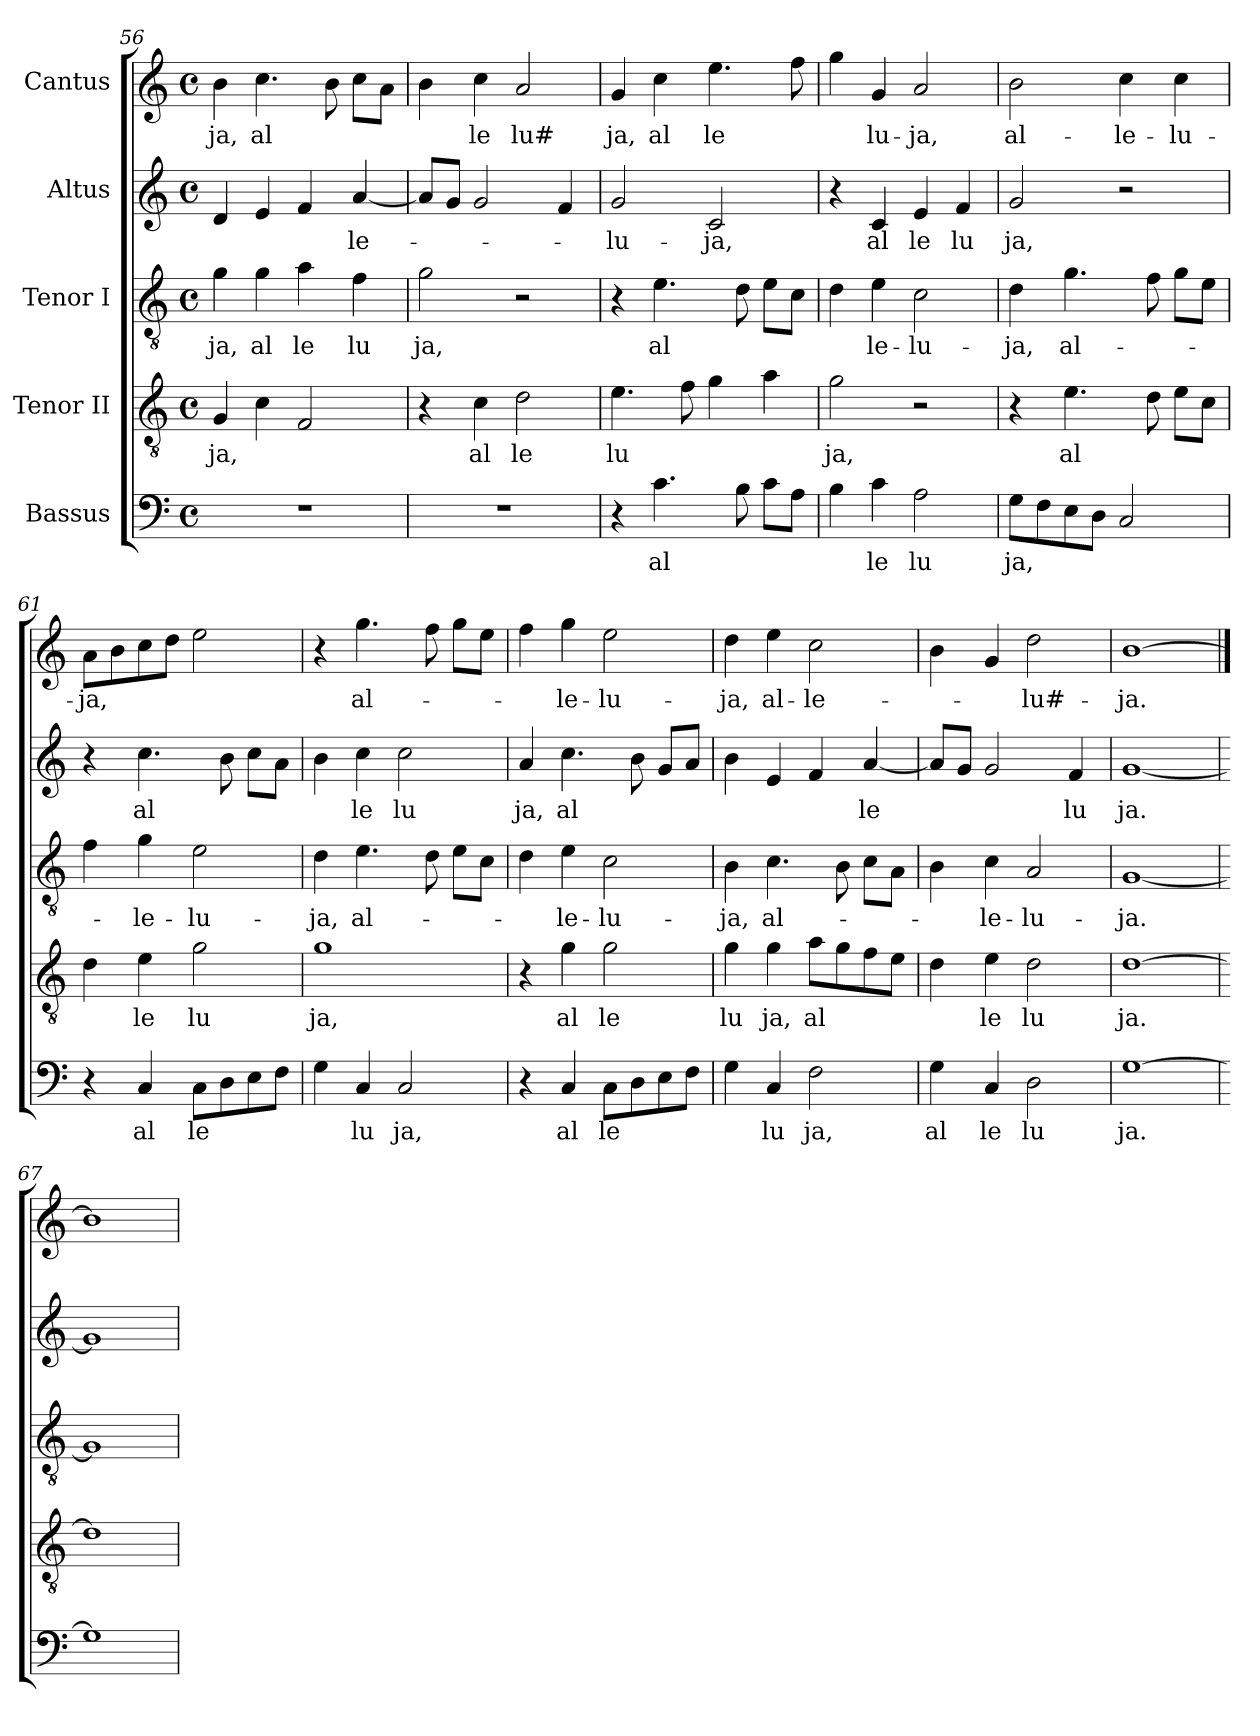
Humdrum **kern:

**kern	**text	**kern	**text	**kern	**text	**kern	**text	**kern	**text
*part5	*part5	*part4	*part4	*part3	*part3	*part2	*part2	*part1	*part1
*staff5	*staff5	*staff4	*staff4	*staff3	*staff3	*staff2	*staff2	*staff1	*staff1
*I"Bassus	*	*I"Tenor II	*	*I"Tenor I	*	*I"Altus	*	*I"Cantus	*
*clefF4	*	*clefGv2	*	*clefGv2	*	*clefG2	*	*clefG2	*
*M4/4	*	*M4/4	*	*M4/4	*	*M4/4	*	*M4/4	*
*met(c)	*	*met(c)	*	*met(c)	*	*met(c)	*	*met(c)	*
=56	=56	=56	=56	=56	=56	=56	=56	=56	=56
!	!	!	!LO:LY:b:cj	!	!LO:LY:b:cj	!	!	!	!LO:LY:b:cj
1r	.	4G/	ja,	4g\	ja,	4d/	.	4b\	ja,
!	!	!	!	!	!LO:LY:b:cj	!	!	!	!LO:LY:b:cj
.	.	4c\	.	4g\	al	4e/	.	4.cc\	al
!	!	!	!	!	!LO:LY:b:cj	!	!	!	!
.	.	2F/	.	4a\	le	4f/	.	.	.
.	.	.	.	.	.	.	.	8b\	.
!	!	!	!	!	!LO:LY:b:cj	!	!LO:LY:b:cj	!	!
.	.	.	.	4f\	lu	[<4a/	-le-	8cc\L	.
.	.	.	.	.	.	.	.	8a\J	.
=57	=57	=57	=57	=57	=57	=57	=57	=57	=57
!	!	!	!	!	!LO:LY:b:cj	!	!	!	!
1r	.	4r	.	2g\	ja,	8a/L]	.	4b\	.
.	.	.	.	.	.	8g/J	.	.	.
!	!	!	!LO:LY:b:cj	!	!	!	!	!	!LO:LY:b:cj
.	.	4c\	al	.	.	2g/	.	4cc\	le
!	!	!	!LO:LY:b:cj	!	!	!	!	!	!LO:LY:b:cj
.	.	2d\	le	2r	.	.	.	2a/	lu#
.	.	.	.	.	.	4f/	.	.	.
=58	=58	=58	=58	=58	=58	=58	=58	=58	=58
!	!	!	!LO:LY:b:cj	!	!	!	!LO:LY:b:cj	!	!LO:LY:b:cj
4r	.	4.e\	lu	4r	.	2g/	-lu-	4g/	ja,
!	!LO:LY:b:cj	!	!	!	!LO:LY:b:cj	!	!	!	!LO:LY:b:cj
4.c\	al	.	.	4.e\	al	.	.	4cc\	al
.	.	8f\	.	.	.	.	.	.	.
!	!	!	!	!	!	!	!LO:LY:b:cj	!	!LO:LY:b:cj
.	.	4g\	.	.	.	2c/	-ja,	4.ee\	le
8B\	.	.	.	8d\	.	.	.	.	.
8c\L	.	4a\	.	8e\L	.	.	.	.	.
8A\J	.	.	.	8c\J	.	.	.	8ff\	.
!!LO:LB:g=z
=59	=59	=59	=59	=59	=59	=59	=59	=59	=59
!	!	!	!LO:LY:b:cj	!	!	!	!	!	!
4B\	.	2g\	ja,	4d\	.	4r	.	4gg\	.
!	!LO:LY:b:cj	!	!	!	!LO:LY:b:cj	!	!LO:LY:b:cj	!	!LO:LY:b:cj
4c\	le	.	.	4e\	le-	4c/	al	4g/	lu-
!	!LO:LY:b:cj	!	!	!	!LO:LY:b:cj	!	!LO:LY:b:cj	!	!LO:LY:b:cj
2A\	lu	2r	.	2c\	-lu-	4e/	le	2a/	-ja,
!	!	!	!	!	!	!	!LO:LY:b:cj	!	!
.	.	.	.	.	.	4f/	lu	.	.
=60	=60	=60	=60	=60	=60	=60	=60	=60	=60
!	!LO:LY:b:cj	!	!	!	!LO:LY:b:cj	!	!LO:LY:b:cj	!	!LO:LY:b:cj
8G\L	ja,	4r	.	4d\	-ja,	2g/	ja,	2b\	al-
8F\	.	.	.	.	.	.	.	.	.
!	!	!	!LO:LY:b:cj	!	!LO:LY:b:cj	!	!	!	!
8E\	.	4.e\	al	4.g\	al-	.	.	.	.
8D\J	.	.	.	.	.	.	.	.	.
!	!	!	!	!	!	!	!	!	!LO:LY:b:cj
2C/	.	.	.	.	.	2r	.	4cc\	-le-
.	.	8d\	.	8f\	.	.	.	.	.
!	!	!	!	!	!	!	!	!	!LO:LY:b:cj
.	.	8e\L	.	8g\L	.	.	.	4cc\	-lu-
.	.	8c\J	.	8e\J	.	.	.	.	.
=61	=61	=61	=61	=61	=61	=61	=61	=61	=61
!	!	!	!	!	!	!	!	!	!LO:LY:b:cj
4r	.	4d\	.	4f\	.	4r	.	8a\L	-ja,
.	.	.	.	.	.	.	.	8b\	.
!	!LO:LY:b:cj	!	!LO:LY:b:cj	!	!LO:LY:b:cj	!	!LO:LY:b:cj	!	!
4C/	al	4e\	le	4g\	-le-	4.cc\	al	8cc\	.
.	.	.	.	.	.	.	.	8dd\J	.
!	!LO:LY:b:cj	!	!LO:LY:b:cj	!	!LO:LY:b:cj	!	!	!	!
8C\L	le	2g\	lu	2e\	-lu-	.	.	2ee\	.
8D\	.	.	.	.	.	8b\	.	.	.
8E\	.	.	.	.	.	8cc\L	.	.	.
8F\J	.	.	.	.	.	8a\J	.	.	.
=62	=62	=62	=62	=62	=62	=62	=62	=62	=62
!	!	!	!LO:LY:b:cj	!	!LO:LY:b:cj	!	!	!	!
4G\	.	1g	ja,	4d\	-ja,	4b\	.	4r	.
!	!LO:LY:b:cj	!	!	!	!LO:LY:b:cj	!	!LO:LY:b:cj	!	!LO:LY:b:cj
4C/	lu	.	.	4.e\	al-	4cc\	le	4.gg\	al-
!	!LO:LY:b:cj	!	!	!	!	!	!LO:LY:b:cj	!	!
2C/	ja,	.	.	.	.	2cc\	lu	.	.
.	.	.	.	8d\	.	.	.	8ff\	.
.	.	.	.	8e\L	.	.	.	8gg\L	.
.	.	.	.	8c\J	.	.	.	8ee\J	.
=63	=63	=63	=63	=63	=63	=63	=63	=63	=63
!	!	!	!	!	!	!	!LO:LY:b:cj	!	!
4r	.	4r	.	4d\	.	4a/	ja,	4ff\	.
!	!LO:LY:b:cj	!	!LO:LY:b:cj	!	!LO:LY:b:cj	!	!LO:LY:b:cj	!	!LO:LY:b:cj
4C/	al	4g\	al	4e\	-le-	4.cc\	al	4gg\	-le-
!	!LO:LY:b:cj	!	!LO:LY:b:cj	!	!LO:LY:b:cj	!	!	!	!LO:LY:b:cj
8C\L	le	2g\	le	2c\	-lu-	.	.	2ee\	-lu-
8D\	.	.	.	.	.	8b\	.	.	.
8E\	.	.	.	.	.	8g/L	.	.	.
8F\J	.	.	.	.	.	8a/J	.	.	.
=64	=64	=64	=64	=64	=64	=64	=64	=64	=64
!	!	!	!LO:LY:b:cj	!	!LO:LY:b:cj	!	!	!	!LO:LY:b:cj
4G\	.	4g\	lu	4B\	-ja,	4b\	.	4dd\	-ja,
!	!LO:LY:b:cj	!	!LO:LY:b:cj	!	!LO:LY:b:cj	!	!	!	!LO:LY:b:cj
4C/	lu	4g\	ja,	4.c\	al-	4e/	.	4ee\	al-
!	!LO:LY:b:cj	!	!LO:LY:b:cj	!	!	!	!	!	!LO:LY:b:cj
2F\	ja,	8a\L	al	.	.	4f/	.	2cc\	-le-
.	.	8g\	.	8B\	.	.	.	.	.
!	!	!	!	!	!	!	!LO:LY:b:cj	!	!
.	.	8f\	.	8c\L	.	[<4a/	le	.	.
.	.	8e\J	.	8A\J	.	.	.	.	.
=65	=65	=65	=65	=65	=65	=65	=65	=65	=65
!	!LO:LY:b:cj	!	!	!	!	!	!	!	!
4G\	al	4d\	.	4B\	.	8a/L]	.	4b\	.
.	.	.	.	.	.	8g/J	.	.	.
!	!LO:LY:b:cj	!	!LO:LY:b:cj	!	!LO:LY:b:cj	!	!	!	!
4C/	le	4e\	le	4c\	-le-	2g/	.	4g/	.
!	!LO:LY:b:cj	!	!LO:LY:b:cj	!	!LO:LY:b:cj	!	!	!	!LO:LY:b:cj
2D\	lu	2d\	lu	2A/	-lu-	.	.	2dd\	-lu#-
!	!	!	!	!	!	!	!LO:LY:b:cj	!	!
.	.	.	.	.	.	4f/	lu	.	.
=66	=66	=66	=66	=66	=66	=66	=66	=66	=66
!	!LO:LY:b:cj	!	!LO:LY:b:cj	!	!LO:LY:b:cj	!	!LO:LY:b:cj	!	!LO:LY:b:cj
[1G	ja.	[1d	ja.	[1G	-ja.	[1g	ja.	[1b	-ja.
=67	==67	=67	==67	=67	==67	=67	==67	==67	==67
1G]	.	1d]	.	1G]	.	1g]	.	1b]	.
=	=	=	=	=	=	=	=	=	=
*-	*-	*-	*-	*-	*-	*-	*-	*-	*-
